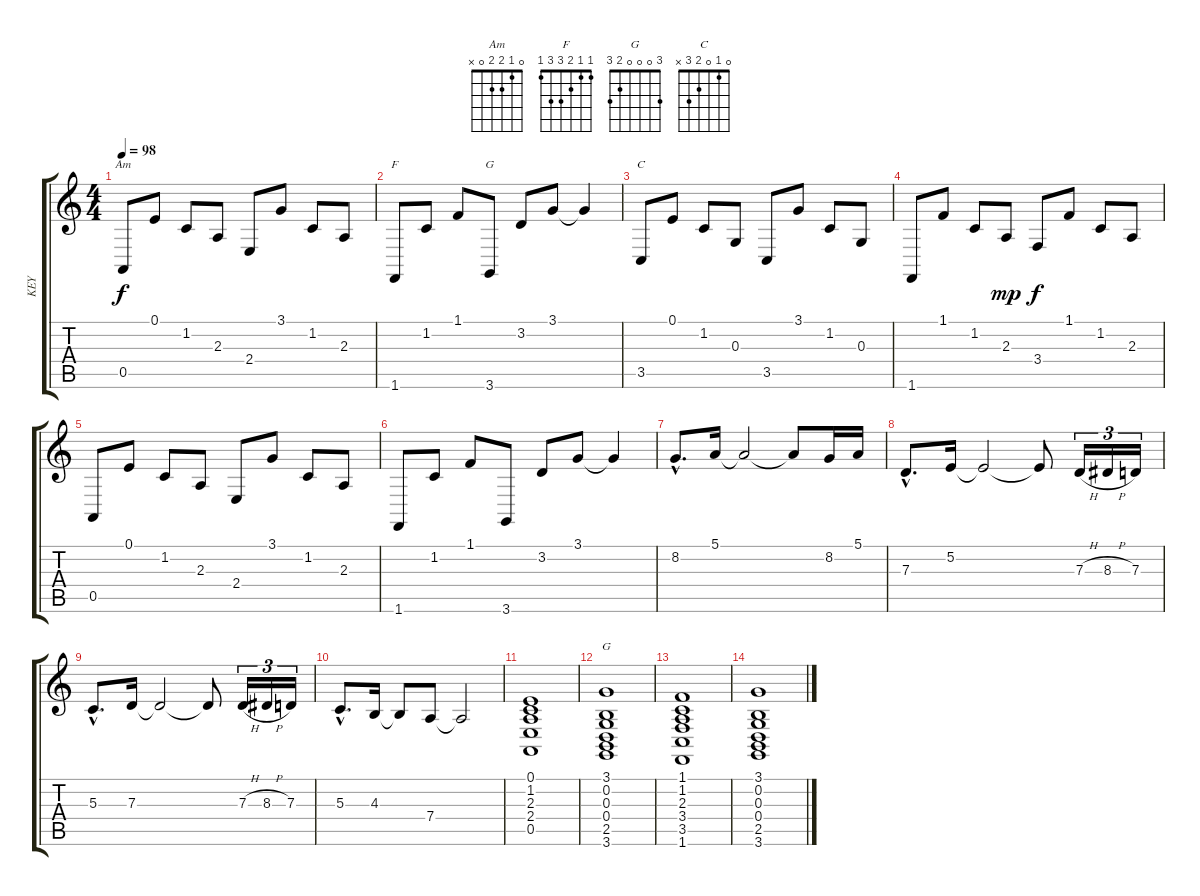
\track ("KEY" "KEY") {instrument cello}
\staff {score tabs}
\tuning (E4 B3 G3 D3 A2 E2) {hide}
\chord ("Am" 0 1 2 2 0 x)
\chord ("F" 1 1 2 3 3 1)
\chord ("G" 3 3 4 5 5 3)
\chord ("C" 0 1 0 2 3 x)
\chord ("G" 3 0 0 0 2 3)
\ts (4 4)
\tempo 98
\clef g2
\ks c
0.5.8{ch "Am" dy f} 0.1.8 1.2.8 2.3.8 2.4.8 3.1.8 1.2.8 2.3.8 |
1.6.8{ch "F"} 1.2.8 1.1.8 3.6.8{ch "G"} 3.2.8 3.1.8 3.1{t}.4 |
3.5.8{ch "C"} 0.1.8 1.2.8 0.3.8 3.5.8 3.1.8 1.2.8 0.3.8 |
1.6.8 1.1.8 1.2.8 2.3.8{dy mp} 3.4.8{dy f} 1.1.8 1.2.8 2.3.8 |
0.5.8 0.1.8 1.2.8 2.3.8 2.4.8 3.1.8 1.2.8 2.3.8 |
1.6.8 1.2.8 1.1.8 3.6.8 3.2.8 3.1.8 3.1{t}.4 |
8.2{hac}.8{d volume 14 balance 12} 5.1.16 5.1{t}.2 5.1{t}.8 8.2.16 5.1.16 |
7.3{hac}.8{d} 5.2.16 5.2{t}.2 5.2{t}.8 7.3{h}.16{tu (3 2)} 8.3{h}.16{tu (3 2)} 7.3.16{tu (3 2)} |
5.3{hac}.8{d} 7.3.16 7.3{t}.2 7.3{t}.8 7.3{h}.16{tu (3 2)} 8.3{h}.16{tu (3 2)} 7.3.16{tu (3 2)} |
5.3{hac}.8{d} 4.3.16 4.3{t}.8 7.4.8 7.4{t}.2 |
(0.1 1.2 2.3 2.4 0.5).1{volume 6 balance 12 instrument cello} |
(3.1 0.2 0.3 0.4 2.5 3.6).1{ch "G"} |
(1.1 1.2 2.3 3.4 3.5 1.6).1 |
(3.1 0.2 0.3 0.4 2.5 3.6).1
